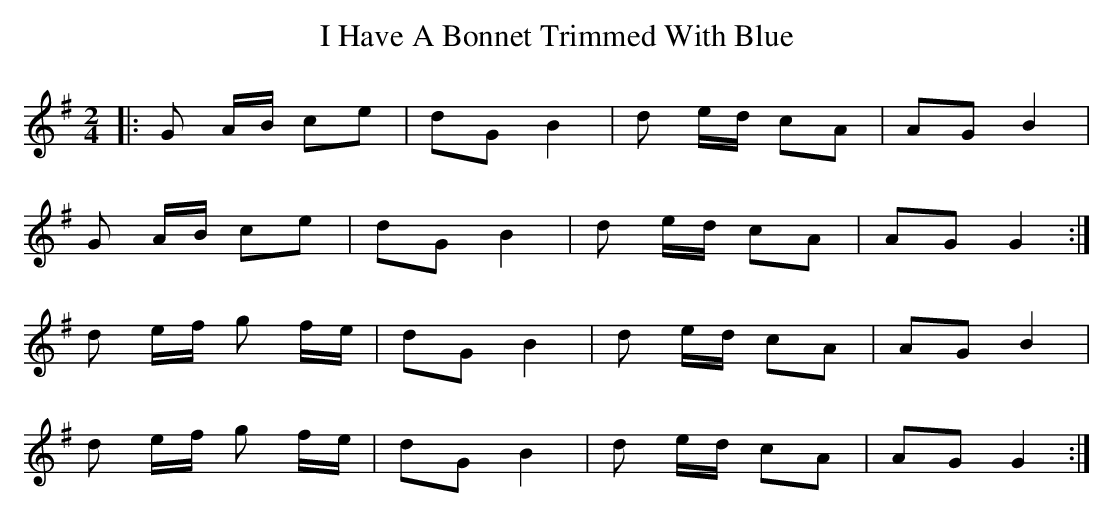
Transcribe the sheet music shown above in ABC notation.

X:1
T: I Have A Bonnet Trimmed With Blue
M: 2/4
L: 1/8
K: Gmaj
|:G A/B/ ce|dGB2|d e/d/ cA|AGB2|
G A/B/ ce|dGB2|d e/d/ cA|AGG2:|
d e/f/ g f/e/|dGB2|d e/d/ cA|AGB2|
d e/f/ g f/e/|dGB2|d e/d/ cA|AGG2:|
